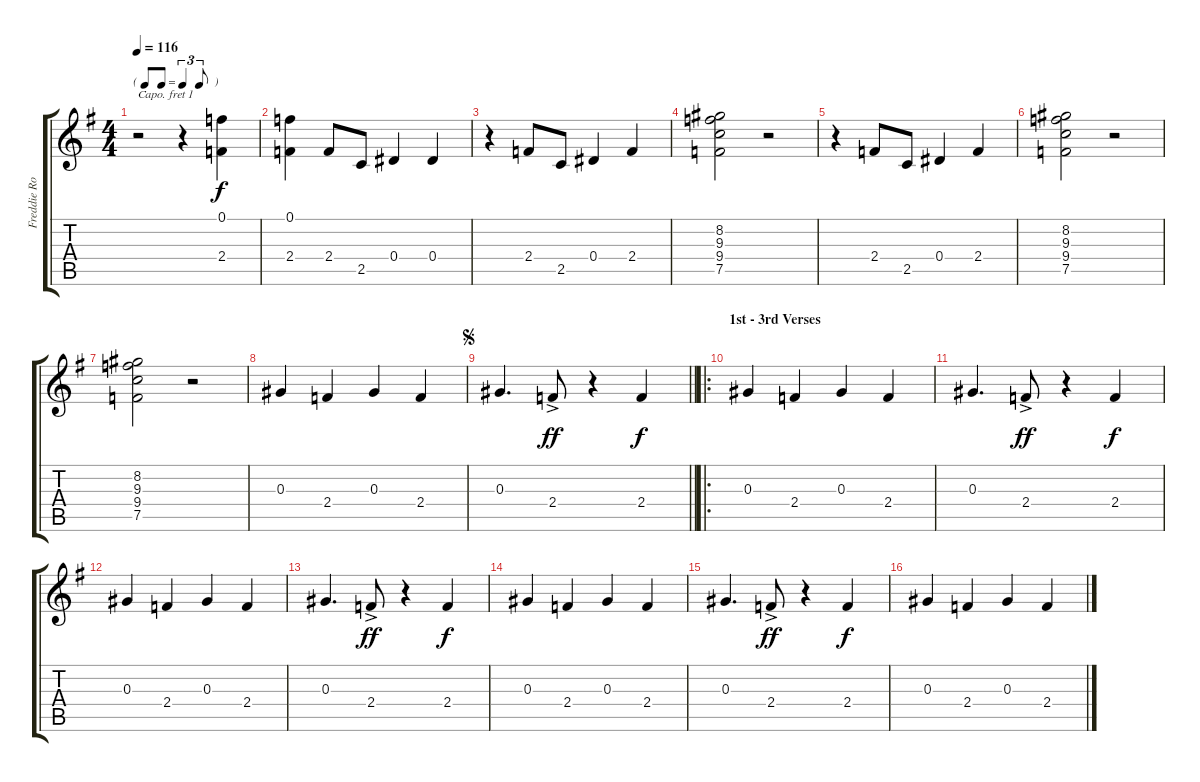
\track ("Freddie Robinson - Electric Guitar w/ ca" "Freddie Ro") {instrument electricguitarclean}
\staff {score tabs}
\capo 1
\tuning (E4 B3 G3 D3 A2 E2) {hide}
\ts (4 4)
\tf triplet8th
\tempo 116
\clef g2
\ks g
r.2{dy f instrument electricguitarclean} r.4 (0.1 2.4).4 |
(0.1 2.4).4 2.4.8 2.5.8 0.4.4 0.4.4 |
r.4 2.4.8 2.5.8 0.4.4 2.4.4 |
(8.2 9.3 9.4 7.5).2 r.2 |
r.4 2.4.8 2.5.8 0.4.4 2.4.4 |
(8.2 9.3 9.4 7.5).2 r.2 |
(8.2 9.3 9.4 7.5).2 r.2 |
0.3.4 2.4.4 0.3.4 2.4.4 |
\jump segno
\barLineRight lightlight
0.3.4{d} 2.4{ac}.8{dy ff} r.4 2.4.4{dy f} |
\ro
\section ("" "1st - 3rd Verses")
0.3.4 2.4.4 0.3.4 2.4.4 |
0.3.4{d} 2.4{ac}.8{dy ff} r.4 2.4.4{dy f} |
0.3.4 2.4.4 0.3.4 2.4.4 |
0.3.4{d} 2.4{ac}.8{dy ff} r.4 2.4.4{dy f} |
0.3.4 2.4.4 0.3.4 2.4.4 |
0.3.4{d} 2.4{ac}.8{dy ff} r.4 2.4.4{dy f} |
0.3.4 2.4.4 0.3.4 2.4.4
